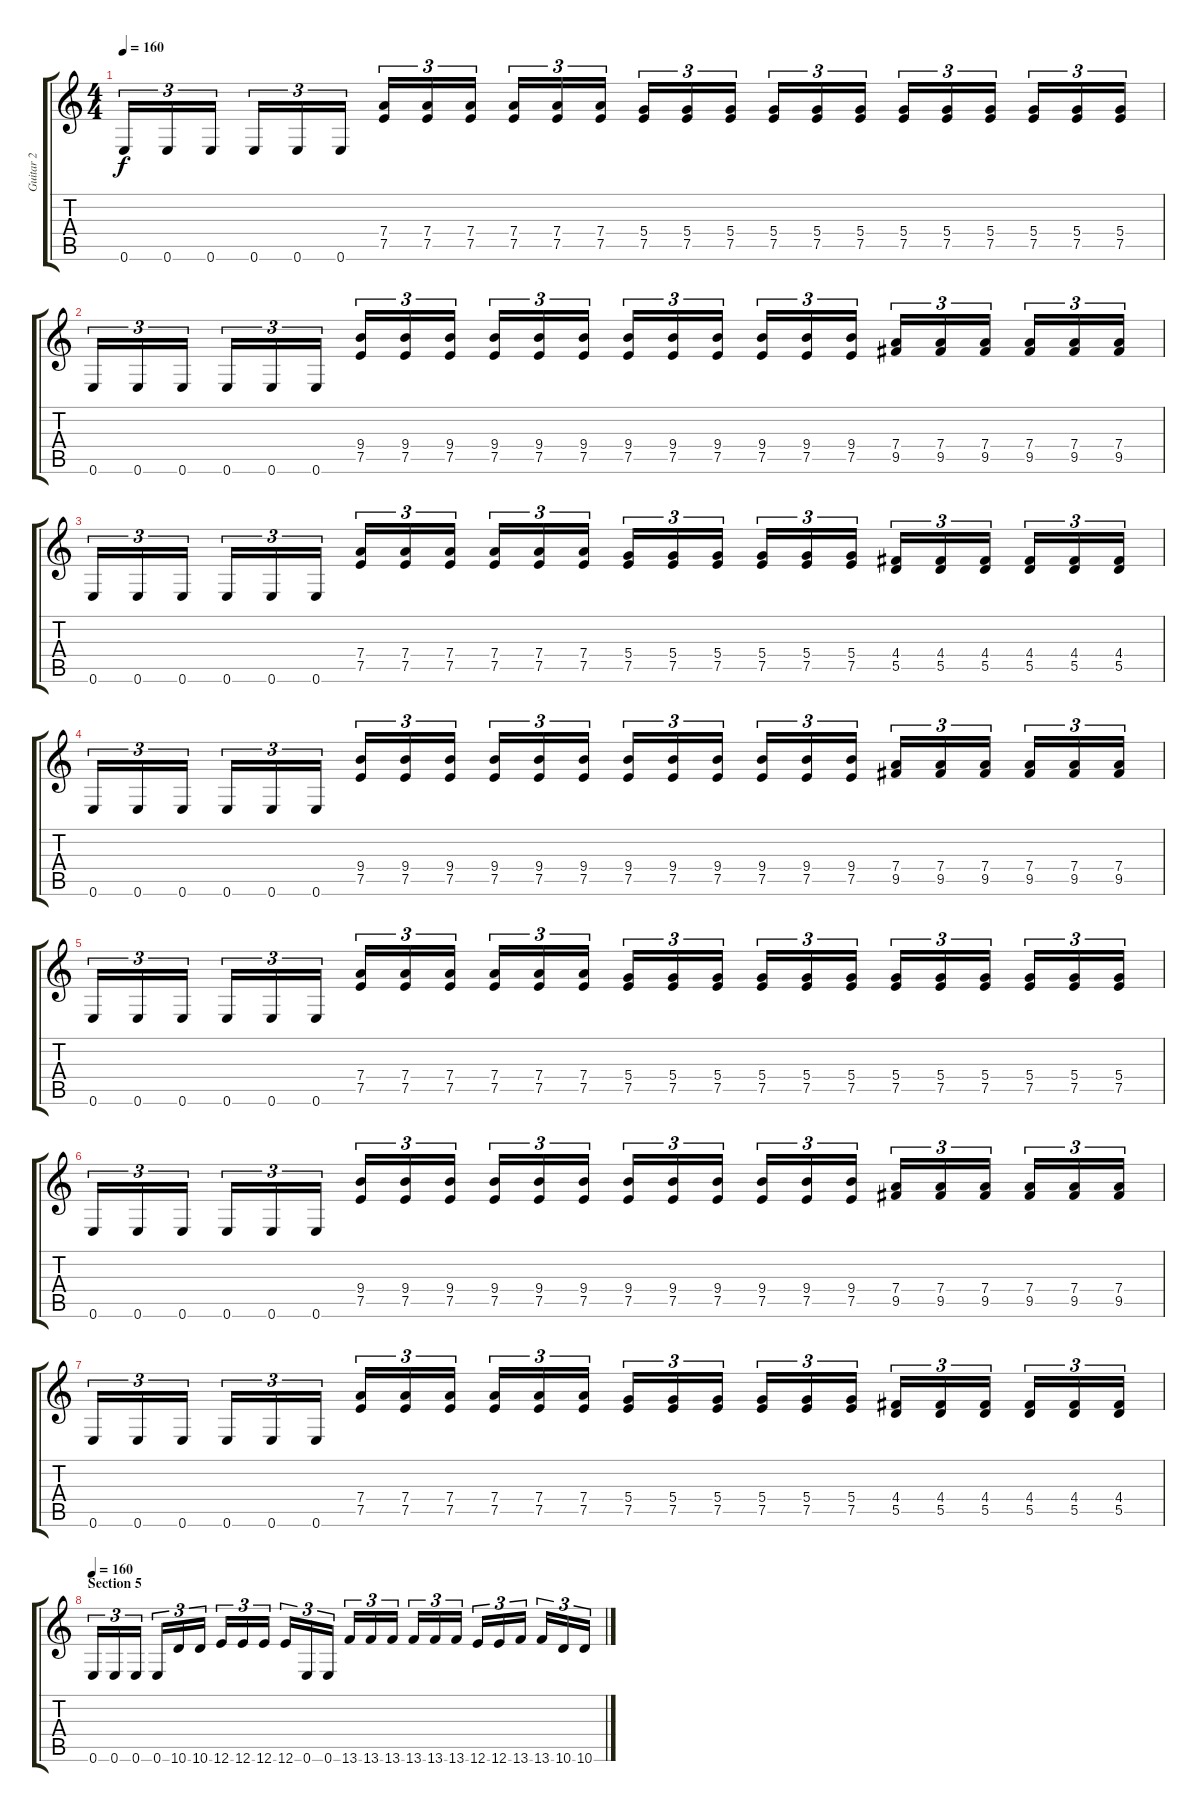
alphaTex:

\track ("Guitar 2" "Guitar 2") {instrument distortionguitar}
\staff {score tabs}
\tuning (E4 B3 G3 D3 A2 E2) {hide}
\ts (4 4)
\tempo 160
\clef g2
\ks c
0.6.16{tu (3 2) dy f} 0.6.16{tu (3 2)} 0.6.16{tu (3 2)} 0.6.16{tu (3 2)} 0.6.16{tu (3 2)} 0.6.16{tu (3 2)} (7.4 7.5).16{tu (3 2)} (7.4 7.5).16{tu (3 2)} (7.4 7.5).16{tu (3 2)} (7.4 7.5).16{tu (3 2)} (7.4 7.5).16{tu (3 2)} (7.4 7.5).16{tu (3 2)} (5.4 7.5).16{tu (3 2)} (5.4 7.5).16{tu (3 2)} (5.4 7.5).16{tu (3 2)} (5.4 7.5).16{tu (3 2)} (5.4 7.5).16{tu (3 2)} (5.4 7.5).16{tu (3 2)} (5.4 7.5).16{tu (3 2)} (5.4 7.5).16{tu (3 2)} (5.4 7.5).16{tu (3 2)} (5.4 7.5).16{tu (3 2)} (5.4 7.5).16{tu (3 2)} (5.4 7.5).16{tu (3 2)} |
0.6.16{tu (3 2)} 0.6.16{tu (3 2)} 0.6.16{tu (3 2)} 0.6.16{tu (3 2)} 0.6.16{tu (3 2)} 0.6.16{tu (3 2)} (9.4 7.5).16{tu (3 2)} (9.4 7.5).16{tu (3 2)} (9.4 7.5).16{tu (3 2)} (9.4 7.5).16{tu (3 2)} (9.4 7.5).16{tu (3 2)} (9.4 7.5).16{tu (3 2)} (9.4 7.5).16{tu (3 2)} (9.4 7.5).16{tu (3 2)} (9.4 7.5).16{tu (3 2)} (9.4 7.5).16{tu (3 2)} (9.4 7.5).16{tu (3 2)} (9.4 7.5).16{tu (3 2)} (7.4 9.5).16{tu (3 2)} (7.4 9.5).16{tu (3 2)} (7.4 9.5).16{tu (3 2)} (7.4 9.5).16{tu (3 2)} (7.4 9.5).16{tu (3 2)} (7.4 9.5).16{tu (3 2)} |
0.6.16{tu (3 2)} 0.6.16{tu (3 2)} 0.6.16{tu (3 2)} 0.6.16{tu (3 2)} 0.6.16{tu (3 2)} 0.6.16{tu (3 2)} (7.4 7.5).16{tu (3 2)} (7.4 7.5).16{tu (3 2)} (7.4 7.5).16{tu (3 2)} (7.4 7.5).16{tu (3 2)} (7.4 7.5).16{tu (3 2)} (7.4 7.5).16{tu (3 2)} (5.4 7.5).16{tu (3 2)} (5.4 7.5).16{tu (3 2)} (5.4 7.5).16{tu (3 2)} (5.4 7.5).16{tu (3 2)} (5.4 7.5).16{tu (3 2)} (5.4 7.5).16{tu (3 2)} (4.4 5.5).16{tu (3 2)} (4.4 5.5).16{tu (3 2)} (4.4 5.5).16{tu (3 2)} (4.4 5.5).16{tu (3 2)} (4.4 5.5).16{tu (3 2)} (4.4 5.5).16{tu (3 2)} |
0.6.16{tu (3 2)} 0.6.16{tu (3 2)} 0.6.16{tu (3 2)} 0.6.16{tu (3 2)} 0.6.16{tu (3 2)} 0.6.16{tu (3 2)} (9.4 7.5).16{tu (3 2)} (9.4 7.5).16{tu (3 2)} (9.4 7.5).16{tu (3 2)} (9.4 7.5).16{tu (3 2)} (9.4 7.5).16{tu (3 2)} (9.4 7.5).16{tu (3 2)} (9.4 7.5).16{tu (3 2)} (9.4 7.5).16{tu (3 2)} (9.4 7.5).16{tu (3 2)} (9.4 7.5).16{tu (3 2)} (9.4 7.5).16{tu (3 2)} (9.4 7.5).16{tu (3 2)} (7.4 9.5).16{tu (3 2)} (7.4 9.5).16{tu (3 2)} (7.4 9.5).16{tu (3 2)} (7.4 9.5).16{tu (3 2)} (7.4 9.5).16{tu (3 2)} (7.4 9.5).16{tu (3 2)} |
0.6.16{tu (3 2)} 0.6.16{tu (3 2)} 0.6.16{tu (3 2)} 0.6.16{tu (3 2)} 0.6.16{tu (3 2)} 0.6.16{tu (3 2)} (7.4 7.5).16{tu (3 2)} (7.4 7.5).16{tu (3 2)} (7.4 7.5).16{tu (3 2)} (7.4 7.5).16{tu (3 2)} (7.4 7.5).16{tu (3 2)} (7.4 7.5).16{tu (3 2)} (5.4 7.5).16{tu (3 2)} (5.4 7.5).16{tu (3 2)} (5.4 7.5).16{tu (3 2)} (5.4 7.5).16{tu (3 2)} (5.4 7.5).16{tu (3 2)} (5.4 7.5).16{tu (3 2)} (5.4 7.5).16{tu (3 2)} (5.4 7.5).16{tu (3 2)} (5.4 7.5).16{tu (3 2)} (5.4 7.5).16{tu (3 2)} (5.4 7.5).16{tu (3 2)} (5.4 7.5).16{tu (3 2)} |
0.6.16{tu (3 2)} 0.6.16{tu (3 2)} 0.6.16{tu (3 2)} 0.6.16{tu (3 2)} 0.6.16{tu (3 2)} 0.6.16{tu (3 2)} (9.4 7.5).16{tu (3 2)} (9.4 7.5).16{tu (3 2)} (9.4 7.5).16{tu (3 2)} (9.4 7.5).16{tu (3 2)} (9.4 7.5).16{tu (3 2)} (9.4 7.5).16{tu (3 2)} (9.4 7.5).16{tu (3 2)} (9.4 7.5).16{tu (3 2)} (9.4 7.5).16{tu (3 2)} (9.4 7.5).16{tu (3 2)} (9.4 7.5).16{tu (3 2)} (9.4 7.5).16{tu (3 2)} (7.4 9.5).16{tu (3 2)} (7.4 9.5).16{tu (3 2)} (7.4 9.5).16{tu (3 2)} (7.4 9.5).16{tu (3 2)} (7.4 9.5).16{tu (3 2)} (7.4 9.5).16{tu (3 2)} |
0.6.16{tu (3 2)} 0.6.16{tu (3 2)} 0.6.16{tu (3 2)} 0.6.16{tu (3 2)} 0.6.16{tu (3 2)} 0.6.16{tu (3 2)} (7.4 7.5).16{tu (3 2)} (7.4 7.5).16{tu (3 2)} (7.4 7.5).16{tu (3 2)} (7.4 7.5).16{tu (3 2)} (7.4 7.5).16{tu (3 2)} (7.4 7.5).16{tu (3 2)} (5.4 7.5).16{tu (3 2)} (5.4 7.5).16{tu (3 2)} (5.4 7.5).16{tu (3 2)} (5.4 7.5).16{tu (3 2)} (5.4 7.5).16{tu (3 2)} (5.4 7.5).16{tu (3 2)} (4.4 5.5).16{tu (3 2)} (4.4 5.5).16{tu (3 2)} (4.4 5.5).16{tu (3 2)} (4.4 5.5).16{tu (3 2)} (4.4 5.5).16{tu (3 2)} (4.4 5.5).16{tu (3 2)} |
\section ("" "Section 5")
\tempo 160
0.6.16{tu (3 2)} 0.6.16{tu (3 2)} 0.6.16{tu (3 2)} 0.6.16{tu (3 2)} 10.6.16{tu (3 2)} 10.6.16{tu (3 2)} 12.6.16{tu (3 2)} 12.6.16{tu (3 2)} 12.6.16{tu (3 2)} 12.6.16{tu (3 2)} 0.6.16{tu (3 2)} 0.6.16{tu (3 2)} 13.6.16{tu (3 2)} 13.6.16{tu (3 2)} 13.6.16{tu (3 2)} 13.6.16{tu (3 2)} 13.6.16{tu (3 2)} 13.6.16{tu (3 2)} 12.6.16{tu (3 2)} 12.6.16{tu (3 2)} 13.6.16{tu (3 2)} 13.6.16{tu (3 2)} 10.6.16{tu (3 2)} 10.6.16{tu (3 2)}
